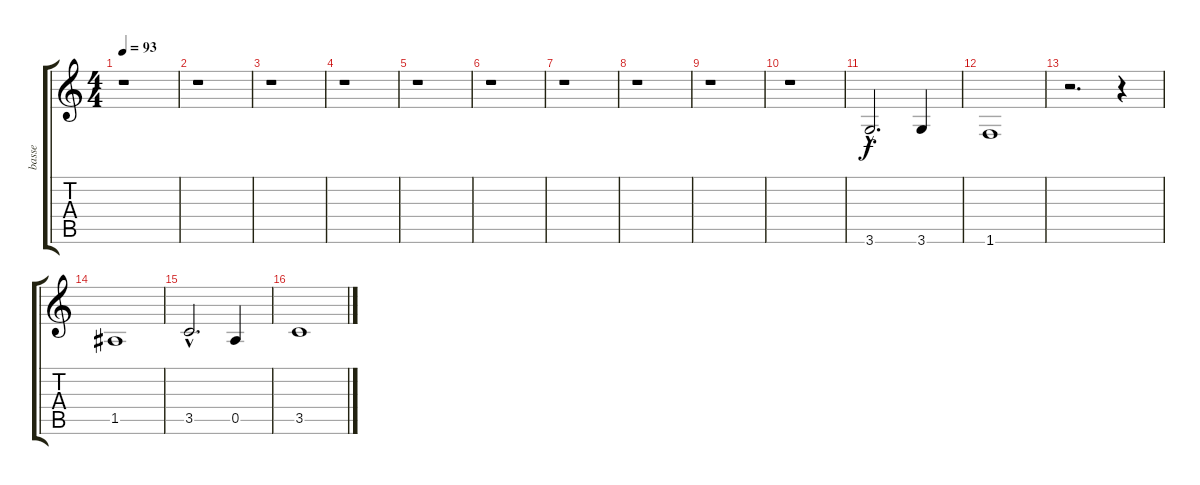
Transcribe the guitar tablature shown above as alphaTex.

\track ("basse" "basse") {instrument acousticbass}
\staff {score tabs}
\tuning (E4 B3 G3 D3 A2 E2) {hide}
\ts (4 4)
\tempo 93
\clef g2
\ks c
r.1{dy f instrument acousticbass} |
r.1 |
r.1 |
r.1 |
r.1 |
r.1 |
r.1 |
r.1 |
r.1 |
r.1 |
3.6{hac}.2{d} 3.6.4 |
1.6.1 |
r.2{d} r.4 |
1.5.1 |
3.5{hac}.2{d} 0.5.4 |
3.5.1
